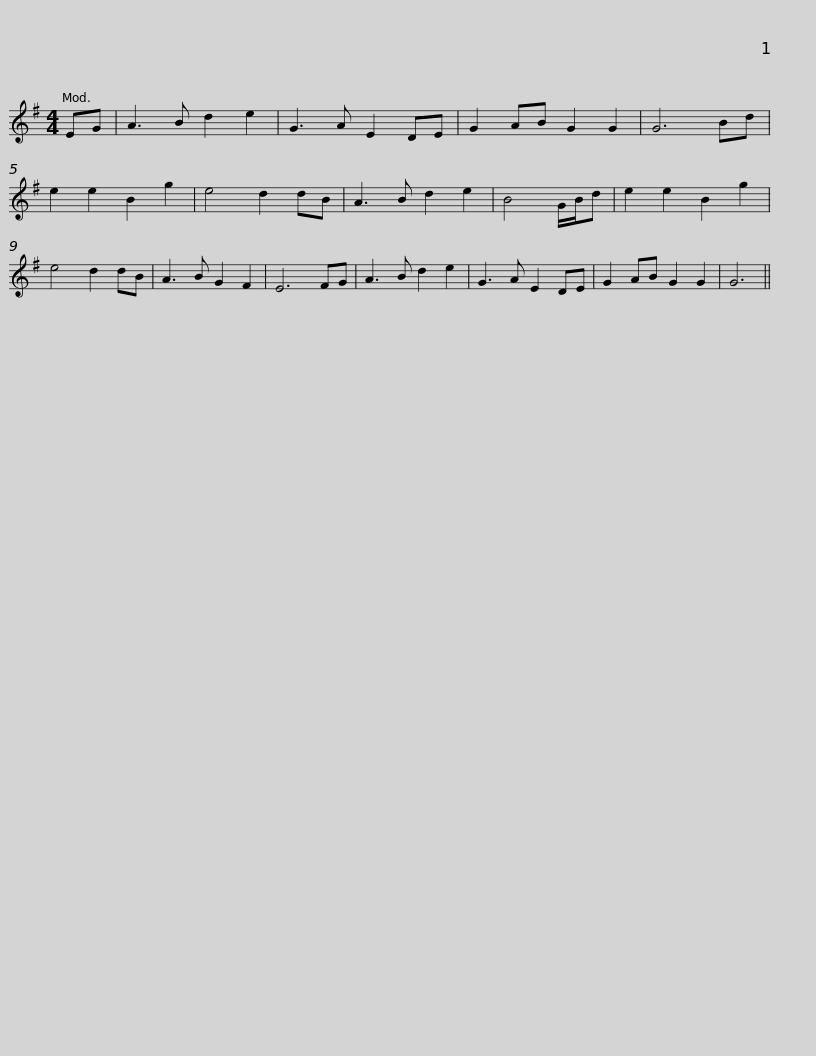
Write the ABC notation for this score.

X:1
L:1/8
M:4/4
I:linebreak $
K:G
V:1 treble
V:1
 EG | A3 B d2 e2 | G3 A E2 DE | G2 AB G2 G2 | G6 Bd | %5
 e2 e2 B2 g2 | e4 d2 dB | A3 B d2 e2 | B4 G/B/d | e2 e2 B2 g2 |$ %10
 e4 d2 dB | A3 B G2 F2 | E6 FG | A3 B d2 e2 | G3 A E2 DE | %15
 G2 AB G2 G2 | G6 || %17
